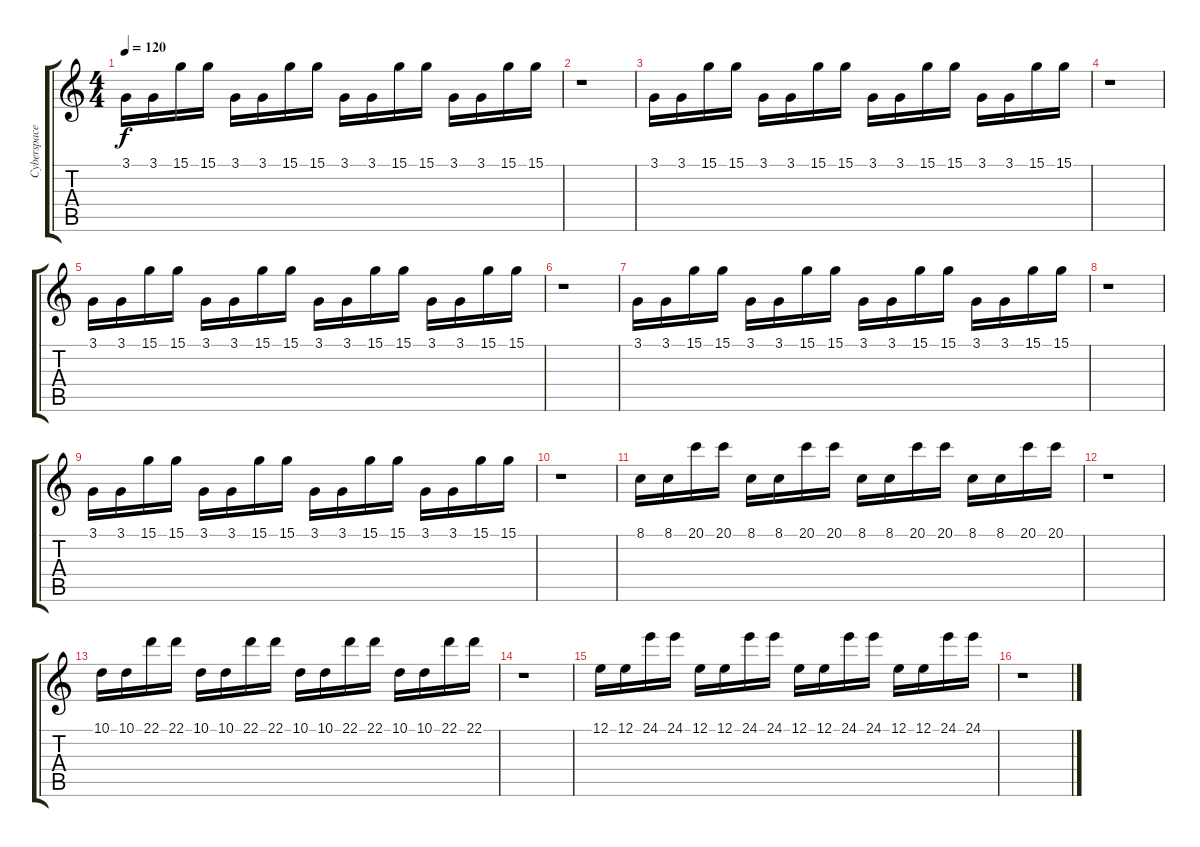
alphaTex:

\track ("Cyberspace murmur" "Cyberspace") {instrument fx3crystal}
\staff {score tabs}
\tuning (E4 B3 G3 D3 A2 E2) {hide}
\ts (4 4)
\tempo 120
\clef g2
\ks c
3.1.16{dy f instrument fx3crystal} 3.1.16 15.1.16 15.1.16 3.1.16 3.1.16 15.1.16 15.1.16 3.1.16 3.1.16 15.1.16 15.1.16 3.1.16 3.1.16 15.1.16 15.1.16 |
r.1 |
3.1.16 3.1.16 15.1.16 15.1.16 3.1.16 3.1.16 15.1.16 15.1.16 3.1.16 3.1.16 15.1.16 15.1.16 3.1.16 3.1.16 15.1.16 15.1.16 |
r.1 |
3.1.16 3.1.16 15.1.16 15.1.16 3.1.16 3.1.16 15.1.16 15.1.16 3.1.16 3.1.16 15.1.16 15.1.16 3.1.16 3.1.16 15.1.16 15.1.16 |
r.1 |
3.1.16 3.1.16 15.1.16 15.1.16 3.1.16 3.1.16 15.1.16 15.1.16 3.1.16 3.1.16 15.1.16 15.1.16 3.1.16 3.1.16 15.1.16 15.1.16 |
r.1 |
3.1.16 3.1.16 15.1.16 15.1.16 3.1.16 3.1.16 15.1.16 15.1.16 3.1.16 3.1.16 15.1.16 15.1.16 3.1.16 3.1.16 15.1.16 15.1.16 |
r.1 |
8.1.16 8.1.16 20.1.16 20.1.16 8.1.16 8.1.16 20.1.16 20.1.16 8.1.16 8.1.16 20.1.16 20.1.16 8.1.16 8.1.16 20.1.16 20.1.16 |
r.1 |
10.1.16 10.1.16 22.1.16 22.1.16 10.1.16 10.1.16 22.1.16 22.1.16 10.1.16 10.1.16 22.1.16 22.1.16 10.1.16 10.1.16 22.1.16 22.1.16 |
r.1 |
12.1.16 12.1.16 24.1.16 24.1.16 12.1.16 12.1.16 24.1.16 24.1.16 12.1.16 12.1.16 24.1.16 24.1.16 12.1.16 12.1.16 24.1.16 24.1.16 |
r.1
